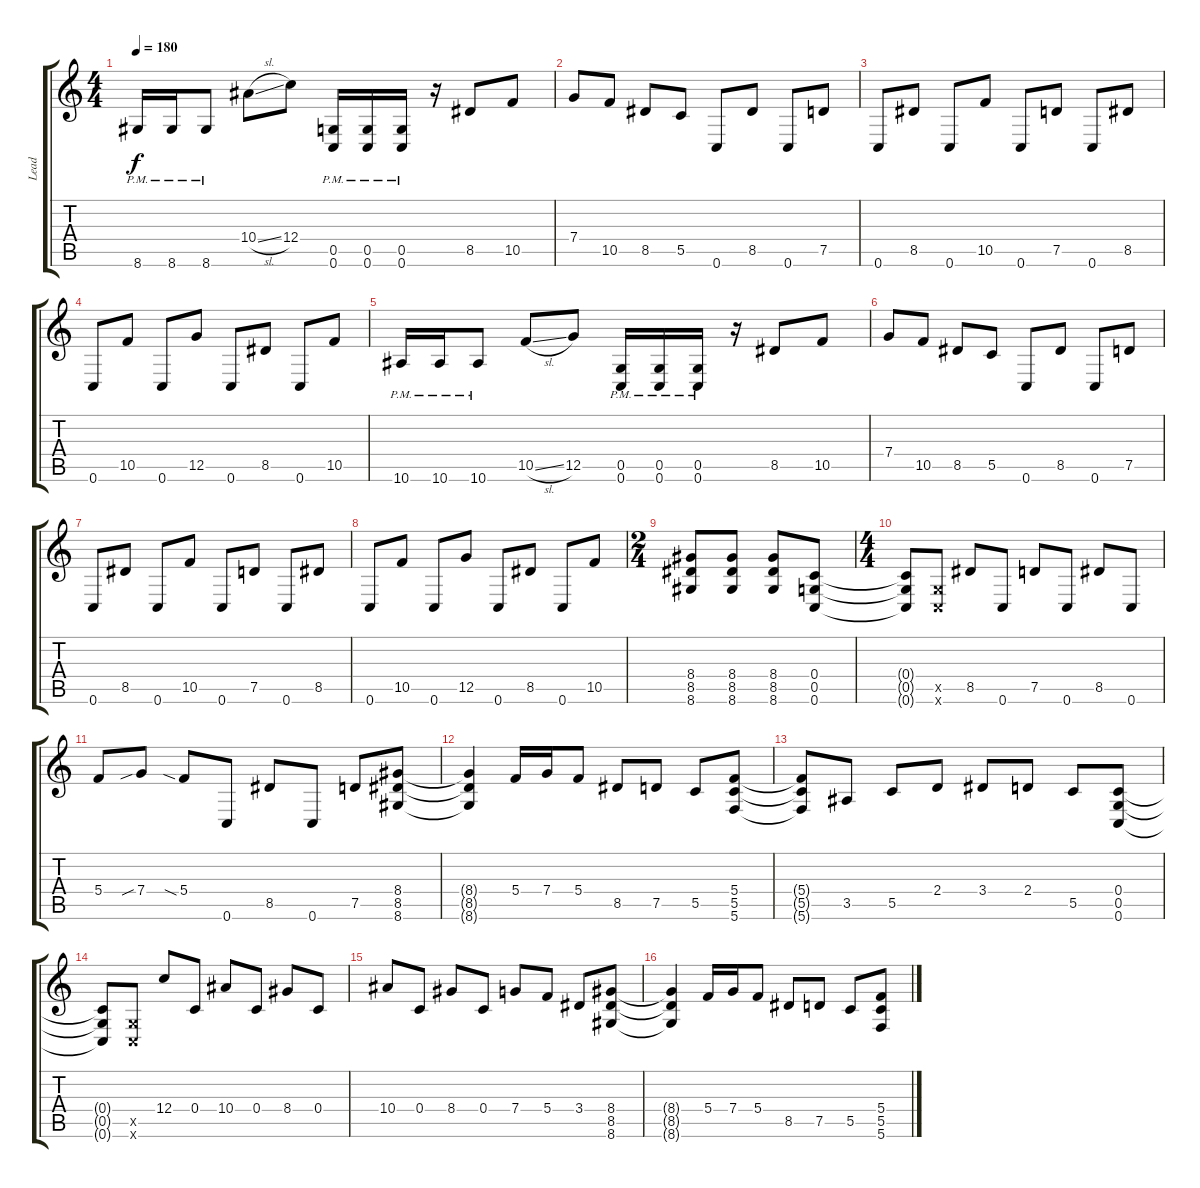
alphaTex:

\track ("Lead" "Lead") {instrument distortionguitar}
\staff {score tabs}
\tuning (D4 A3 F3 C3 G2 C2) {hide}
\ts (4 4)
\tempo 180
\clef g2
\ks c
8.6{pm}.16{dy f} 8.6{pm}.16 8.6{pm}.8 10.4{sl}.8 12.4.8 (0.5{pm} 0.6{pm}).16 (0.5{pm} 0.6{pm}).16 (0.5{pm} 0.6{pm}).16 r.16 8.5.8 10.5.8 |
7.4.8 10.5.8 8.5.8 5.5.8 0.6.8 8.5.8 0.6.8 7.5.8 |
0.6.8 8.5.8 0.6.8 10.5.8 0.6.8 7.5.8 0.6.8 8.5.8 |
0.6.8 10.5.8 0.6.8 12.5.8 0.6.8 8.5.8 0.6.8 10.5.8 |
10.6{pm}.16 10.6{pm}.16 10.6{pm}.8 10.5{sl}.8 12.5.8 (0.5{pm} 0.6{pm}).16 (0.5{pm} 0.6{pm}).16 (0.5{pm} 0.6{pm}).16 r.16 8.5.8 10.5.8 |
7.4.8 10.5.8 8.5.8 5.5.8 0.6.8 8.5.8 0.6.8 7.5.8 |
0.6.8 8.5.8 0.6.8 10.5.8 0.6.8 7.5.8 0.6.8 8.5.8 |
0.6.8 10.5.8 0.6.8 12.5.8 0.6.8 8.5.8 0.6.8 10.5.8 |
\ts (2 4)
(8.4 8.5 8.6).8 (8.4 8.5 8.6).8 (8.4 8.5 8.6).8 (0.4 0.5 0.6).8 |
\ts (4 4)
(0.4{t} 0.5{t} 0.6{t}).8 (0.5{x} 0.6{x}).8 8.5.8 0.6.8 7.5.8 0.6.8 8.5.8 0.6.8 |
5.4.8 7.4{sib}.8 5.4{sia}.8 0.6.8 8.5.8 0.6.8 7.5.8 (8.4 8.5 8.6).8 |
(8.4{t} 8.5{t} 8.6{t}).4 5.4.16 7.4.16 5.4.8 8.5.8 7.5.8 5.5.8 (5.4 5.5 5.6).8 |
(5.4{t} 5.5{t} 5.6{t}).8 3.5.8 5.5.8 2.4.8 3.4.8 2.4.8 5.5.8 (0.4 0.5 0.6).8 |
(0.4{t} 0.5{t} 0.6{t}).8 (0.5{x} 0.6{x}).8 12.4.8 0.4.8 10.4.8 0.4.8 8.4.8 0.4.8 |
10.4.8 0.4.8 8.4.8 0.4.8 7.4.8 5.4.8 3.4.8 (8.4 8.5 8.6).8 |
(8.4{t} 8.5{t} 8.6{t}).4 5.4.16 7.4.16 5.4.8 8.5.8 7.5.8 5.5.8 (5.4 5.5 5.6).8
